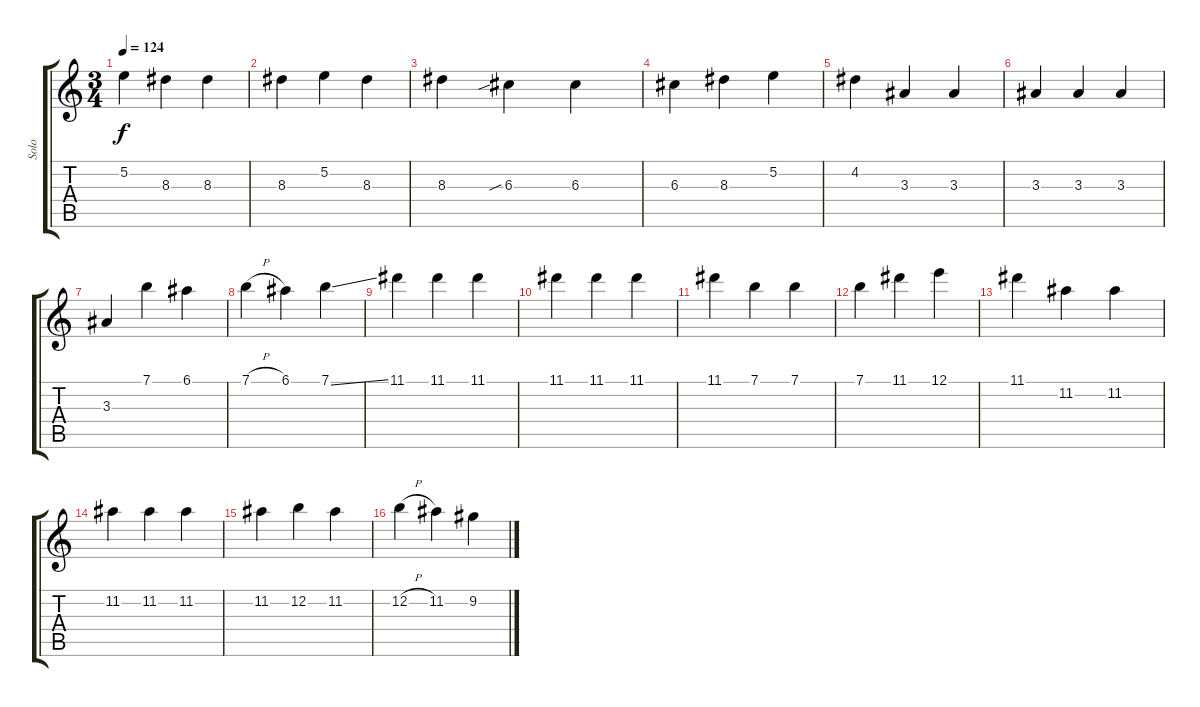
\track ("Solo" "Solo") {instrument distortionguitar}
\staff {score tabs}
\tuning (E4 B3 G3 D3 A2 E2) {hide}
\ts (3 4)
\tempo 124
\clef g2
\ks c
5.2.4{dy f volume 10} 8.3.4 8.3.4 |
8.3.4 5.2.4 8.3.4 |
8.3.4 6.3{sib}.4 6.3.4 |
6.3.4 8.3.4 5.2.4 |
4.2.4 3.3.4 3.3.4 |
3.3.4 3.3.4 3.3.4 |
3.3.4 7.1.4 6.1.4 |
7.1{h}.4 6.1.4 7.1{ss}.4 |
11.1.4 11.1.4 11.1.4 |
11.1.4 11.1.4 11.1.4 |
11.1.4 7.1.4 7.1.4 |
7.1.4 11.1.4 12.1.4 |
11.1.4 11.2.4 11.2.4 |
11.2.4 11.2.4 11.2.4 |
11.2.4 12.2.4 11.2.4 |
12.2{h}.4 11.2.4 9.2.4
